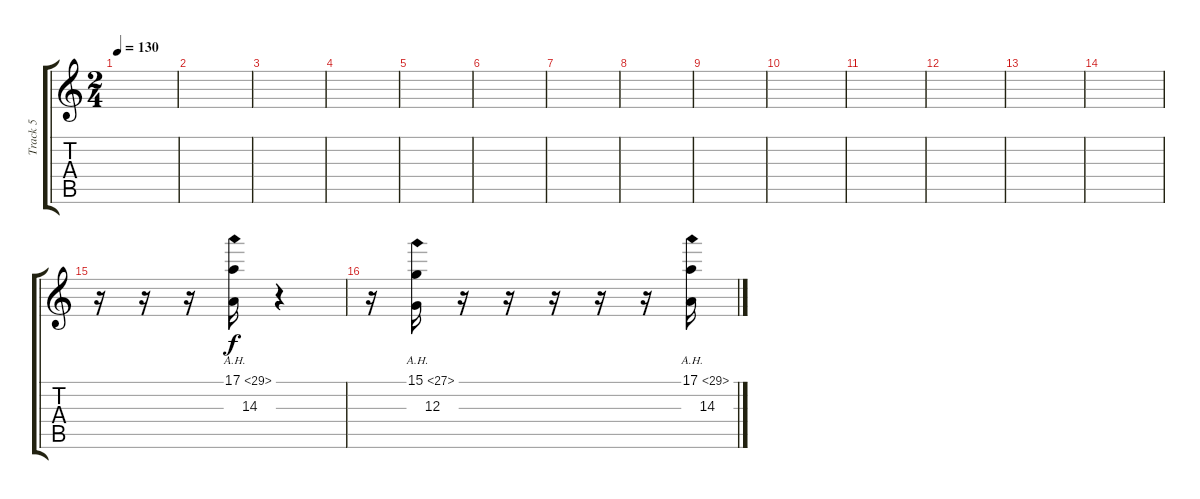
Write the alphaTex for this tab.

\track ("Track 5" "Track 5") {instrument synthstrings1}
\staff {score tabs}
\tuning (E4 B3 G3 D3 A2 E2) {hide}
\ts (2 4)
\tempo 130
\clef g2
\ks c
|
|
|
|
|
|
|
|
|
|
|
|
|
|
r.16 r.16 r.16 (17.1{ah 12} 14.3).16 r.4 |
r.16 (15.1{ah 12} 12.3).16 r.16 r.16 r.16 r.16 r.16 (17.1{ah 12} 14.3).16
